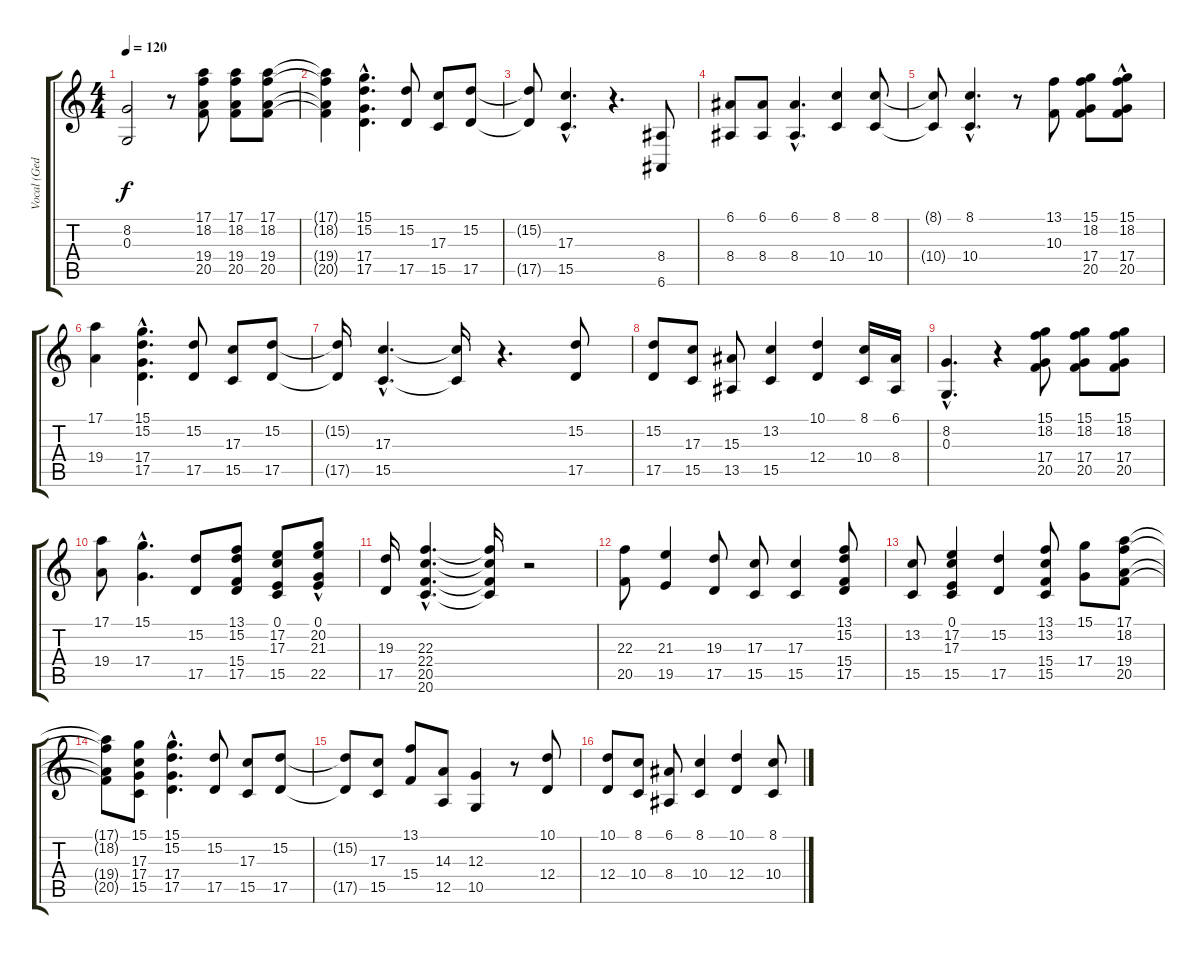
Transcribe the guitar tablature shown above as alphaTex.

\track ("Vocal (Geddy)" "Vocal (Ged") {instrument choiraahs}
\staff {score tabs}
\tuning (E4 B3 G3 D3 A2 E2) {hide}
\ts (4 4)
\tempo 120
\clef g2
\ks c
(8.2{t} 0.3{t}).2{dy f} r.8 (17.1 18.2 19.4 20.5).8 (17.1 18.2 19.4 20.5).8 (17.1 18.2 19.4 20.5).8 |
(17.1{t} 18.2{t} 19.4{t} 20.5{t}).4 (15.1{hac} 15.2{hac} 17.4{hac} 17.5{hac}).4{d} (15.2 17.5).8 (17.3 15.5).8 (15.2 17.5).8 |
(15.2{t} 17.5{t}).8 (17.3{hac} 15.5{hac}).4{d} r.4{d} (8.4 6.6).8 |
(6.1 8.4).8 (6.1 8.4).8 (6.1{hac} 8.4{hac}).4{d} (8.1 10.4).4 (8.1 10.4).8 |
(8.1{t} 10.4{t}).8 (8.1{hac} 10.4{hac}).4{d} r.8 (13.1 10.3).8 (15.1 18.2 17.4 20.5).8 (15.1 18.2{hac} 17.4 20.5{hac}).8 |
(17.1 19.4).4 (15.1{hac} 15.2{hac} 17.4{hac} 17.5{hac}).4{d} (15.2 17.5).8 (17.3 15.5).8 (15.2 17.5).8 |
(15.2{t} 17.5{t}).16 (17.3{hac} 15.5{hac}).4{d} (17.3{t} 15.5{t}).16 r.4{d} (15.2 17.5).8 |
(15.2 17.5).8 (17.3 15.5).8 (15.3 13.5).8 (13.2 15.5).4 (10.1 12.4).4 (8.1 10.4).16 (6.1 8.4).16 |
(8.2{hac} 0.3{hac}).4{d} r.4 (15.1 18.2 17.4 20.5).8 (15.1 18.2 17.4 20.5).8 (15.1 18.2 17.4 20.5).8 |
(17.1 19.4).8 (15.1{hac} 17.4{hac}).4{d} (15.2 17.5).8 (13.1 15.2 15.4 17.5).8 (0.1 17.2 17.3 15.5).8 (0.1 20.2{hac} 21.3 22.5{hac}).8 |
(19.3 17.5).16 (22.3{hac} 22.4{hac} 20.5{hac} 20.6{hac}).4{d} (22.3{t} 22.4{t} 20.5{t} 20.6{t}).16 r.2 |
(22.3 20.5).8 (21.3 19.5).4 (19.3 17.5).8 (17.3 15.5).8 (17.3 15.5).4 (13.1 15.2 15.4 17.5).8 |
(13.2 15.5).8 (0.1 17.2 17.3 15.5).4 (15.2 17.5).4 (13.1 13.2 15.4 15.5).8 (15.1 17.4).8 (17.1 18.2 19.4 20.5).8 |
(17.1{t} 18.2{t} 19.4{t} 20.5{t}).8 (15.1 17.3 17.4 15.5).8 (15.1{hac} 15.2{hac} 17.4{hac} 17.5{hac}).4{d} (15.2 17.5).8 (17.3 15.5).8 (15.2 17.5).8 |
(15.2{t} 17.5{t}).8 (17.3 15.5).8 (13.1 15.4).8 (14.3 12.5).8 (12.3 10.5).4 r.8 (10.1 12.4).8 |
(10.1 12.4).8 (8.1 10.4).8 (6.1 8.4).8 (8.1 10.4).4 (10.1 12.4).4 (8.1 10.4).8
